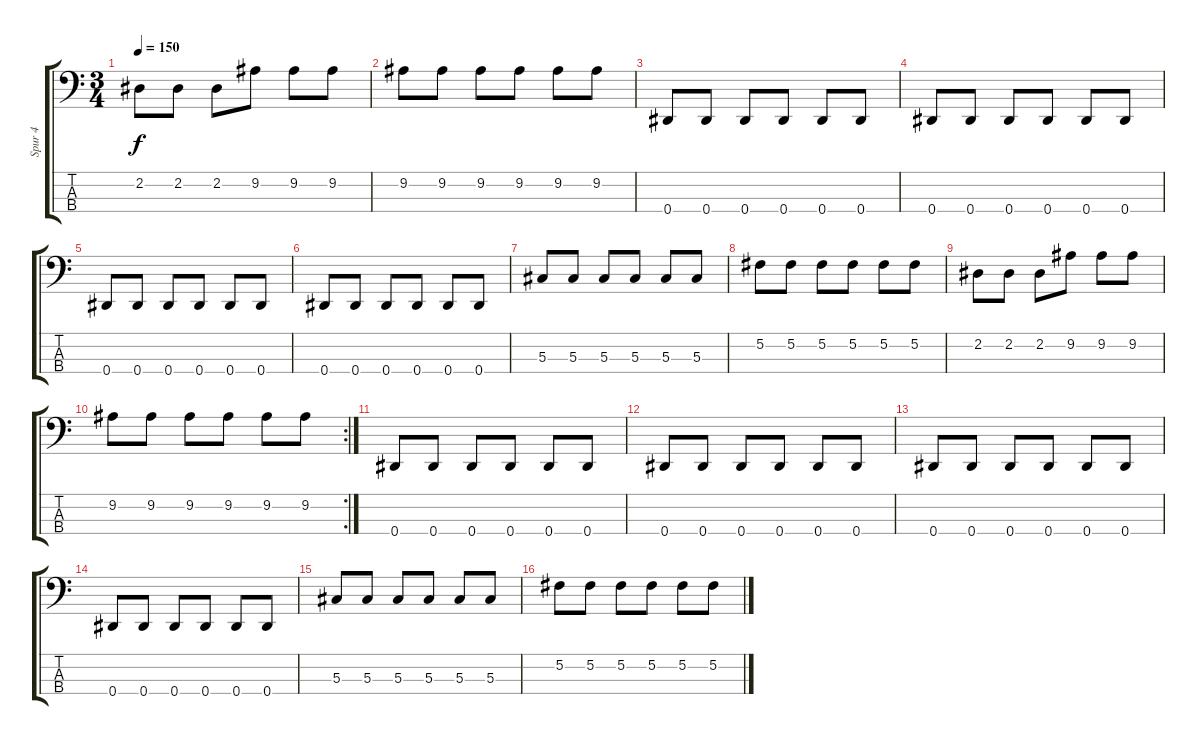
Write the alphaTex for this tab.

\track ("Spur 4" "Spur 4") {instrument electricbassfinger}
\staff {score tabs}
\tuning (Gb2 Db2 Ab1 Eb1) {hide}
\ts (3 4)
\tempo 150
\clef f4
\ks c
2.2.8{dy f} 2.2.8 2.2.8 9.2.8 9.2.8 9.2.8 |
9.2.8 9.2.8 9.2.8 9.2.8 9.2.8 9.2.8 |
0.4.8 0.4.8 0.4.8 0.4.8 0.4.8 0.4.8 |
0.4.8 0.4.8 0.4.8 0.4.8 0.4.8 0.4.8 |
0.4.8 0.4.8 0.4.8 0.4.8 0.4.8 0.4.8 |
0.4.8 0.4.8 0.4.8 0.4.8 0.4.8 0.4.8 |
5.3.8 5.3.8 5.3.8 5.3.8 5.3.8 5.3.8 |
5.2.8 5.2.8 5.2.8 5.2.8 5.2.8 5.2.8 |
2.2.8 2.2.8 2.2.8 9.2.8 9.2.8 9.2.8 |
\rc 2
9.2.8 9.2.8 9.2.8 9.2.8 9.2.8 9.2.8 |
0.4.8 0.4.8 0.4.8 0.4.8 0.4.8 0.4.8 |
0.4.8 0.4.8 0.4.8 0.4.8 0.4.8 0.4.8 |
0.4.8 0.4.8 0.4.8 0.4.8 0.4.8 0.4.8 |
0.4.8 0.4.8 0.4.8 0.4.8 0.4.8 0.4.8 |
5.3.8 5.3.8 5.3.8 5.3.8 5.3.8 5.3.8 |
5.2.8 5.2.8 5.2.8 5.2.8 5.2.8 5.2.8
